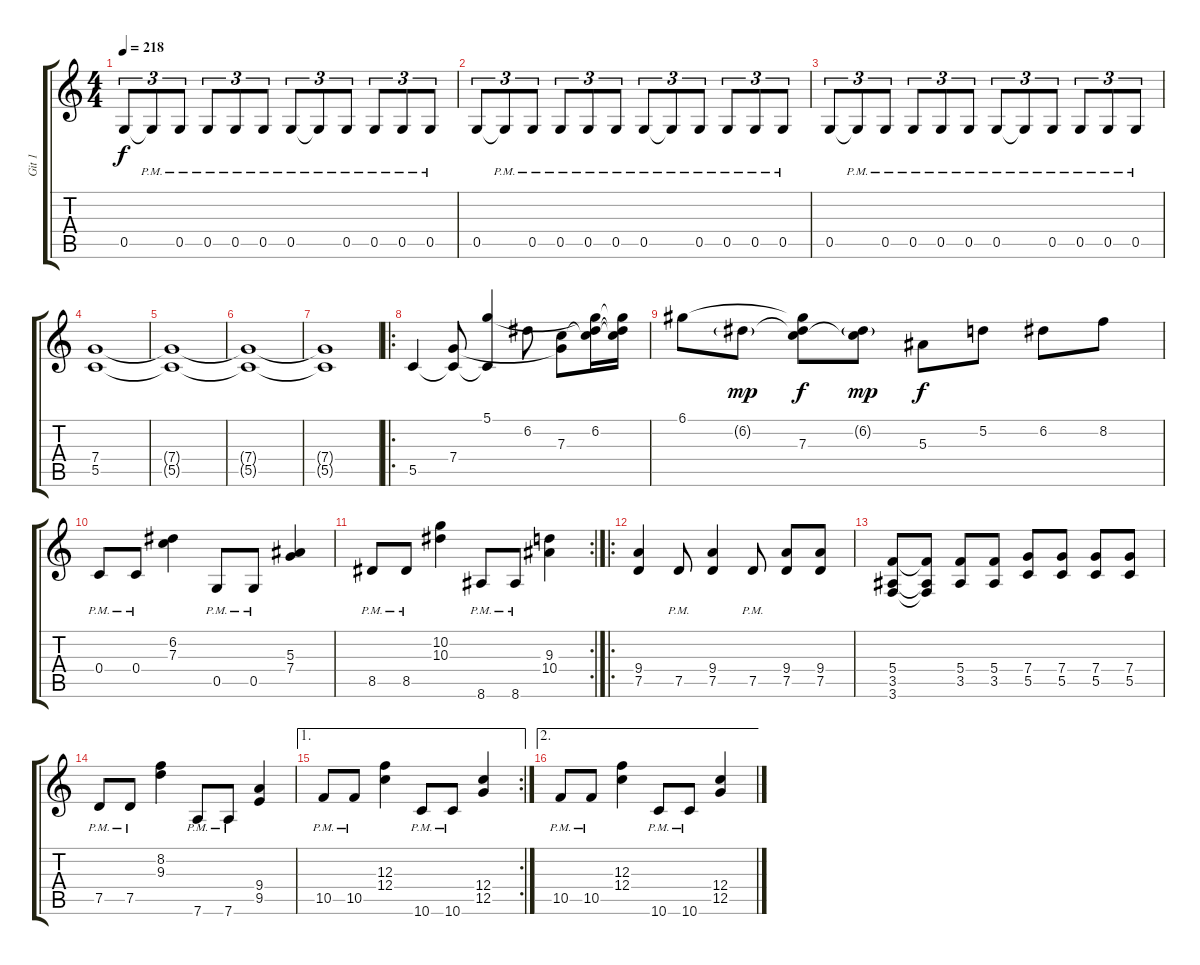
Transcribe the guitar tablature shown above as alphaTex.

\track ("Git 1" "Git 1") {instrument distortionguitar}
\staff {score tabs}
\tuning (D4 A3 F3 C3 G2 D2) {hide}
\ts (4 4)
\tempo 218
\clef g2
\ks c
0.5.8{tu (3 2) dy f} 0.5{pm t}.8{tu (3 2)} 0.5{pm}.8{tu (3 2)} 0.5{pm}.8{tu (3 2)} 0.5{pm}.8{tu (3 2)} 0.5{pm}.8{tu (3 2)} 0.5{pm}.8{tu (3 2)} 0.5{pm t}.8{tu (3 2)} 0.5{pm}.8{tu (3 2)} 0.5{pm}.8{tu (3 2)} 0.5{pm}.8{tu (3 2)} 0.5{pm}.8{tu (3 2)} |
0.5.8{tu (3 2)} 0.5{pm t}.8{tu (3 2)} 0.5{pm}.8{tu (3 2)} 0.5{pm}.8{tu (3 2)} 0.5{pm}.8{tu (3 2)} 0.5{pm}.8{tu (3 2)} 0.5{pm}.8{tu (3 2)} 0.5{pm t}.8{tu (3 2)} 0.5{pm}.8{tu (3 2)} 0.5{pm}.8{tu (3 2)} 0.5{pm}.8{tu (3 2)} 0.5{pm}.8{tu (3 2)} |
0.5.8{tu (3 2)} 0.5{pm t}.8{tu (3 2)} 0.5{pm}.8{tu (3 2)} 0.5{pm}.8{tu (3 2)} 0.5{pm}.8{tu (3 2)} 0.5{pm}.8{tu (3 2)} 0.5{pm}.8{tu (3 2)} 0.5{pm t}.8{tu (3 2)} 0.5{pm}.8{tu (3 2)} 0.5{pm}.8{tu (3 2)} 0.5{pm}.8{tu (3 2)} 0.5{pm}.8{tu (3 2)} |
(7.4 5.5).1 |
(7.4{t} 5.5{t}).1 |
(7.4{t} 5.5{t}).1 |
(7.4{t} 5.5{t}).1 |
\ro
5.5.4 (7.4 5.5{t}).8 (5.1 5.5{t}).4 6.2.8 (7.3 7.4{t}).8 (5.1{t} 6.2 7.3{t}).16 (5.1{t} 6.2{t} 7.3{t}).16 |
6.1.8 6.2{g}.8{dy mp} (6.1{t} 6.2{t} 7.3).8{dy f} (6.2{g} 7.3{t}).8{dy mp} 5.3.8{dy f} 5.2.8 6.2.8 8.2.8 |
0.4{pm}.8 0.4{pm}.8 (6.2 7.3).4 0.5{pm}.8 0.5{pm}.8 (5.3 7.4).4 |
\rc 2
8.5{pm}.8 8.5{pm}.8 (10.2 10.3).4 8.6{pm}.8 8.6{pm}.8 (9.3 10.4).4 |
\ro
(9.4 7.5).4 7.5{pm}.8 (9.4 7.5).4 7.5{pm}.8 (9.4 7.5).8 (9.4 7.5).8 |
(5.4 3.5 3.6).8 (5.4{t} 3.5{t} 3.6{t}).8 (5.4 3.5).8 (5.4 3.5).8 (7.4 5.5).8 (7.4 5.5).8 (7.4 5.5).8 (7.4 5.5).8 |
7.5{pm}.8 7.5{pm}.8 (8.2 9.3).4 7.6{pm}.8 7.6{pm}.8 (9.4 9.5).4 |
\ae 1
\rc 2
10.5{pm}.8 10.5{pm}.8 (12.3 12.4).4 10.6{pm}.8 10.6{pm}.8 (12.4 12.5).4 |
\ae 2
10.5{pm}.8 10.5{pm}.8 (12.3 12.4).4 10.6{pm}.8 10.6{pm}.8 (12.4 12.5).4
